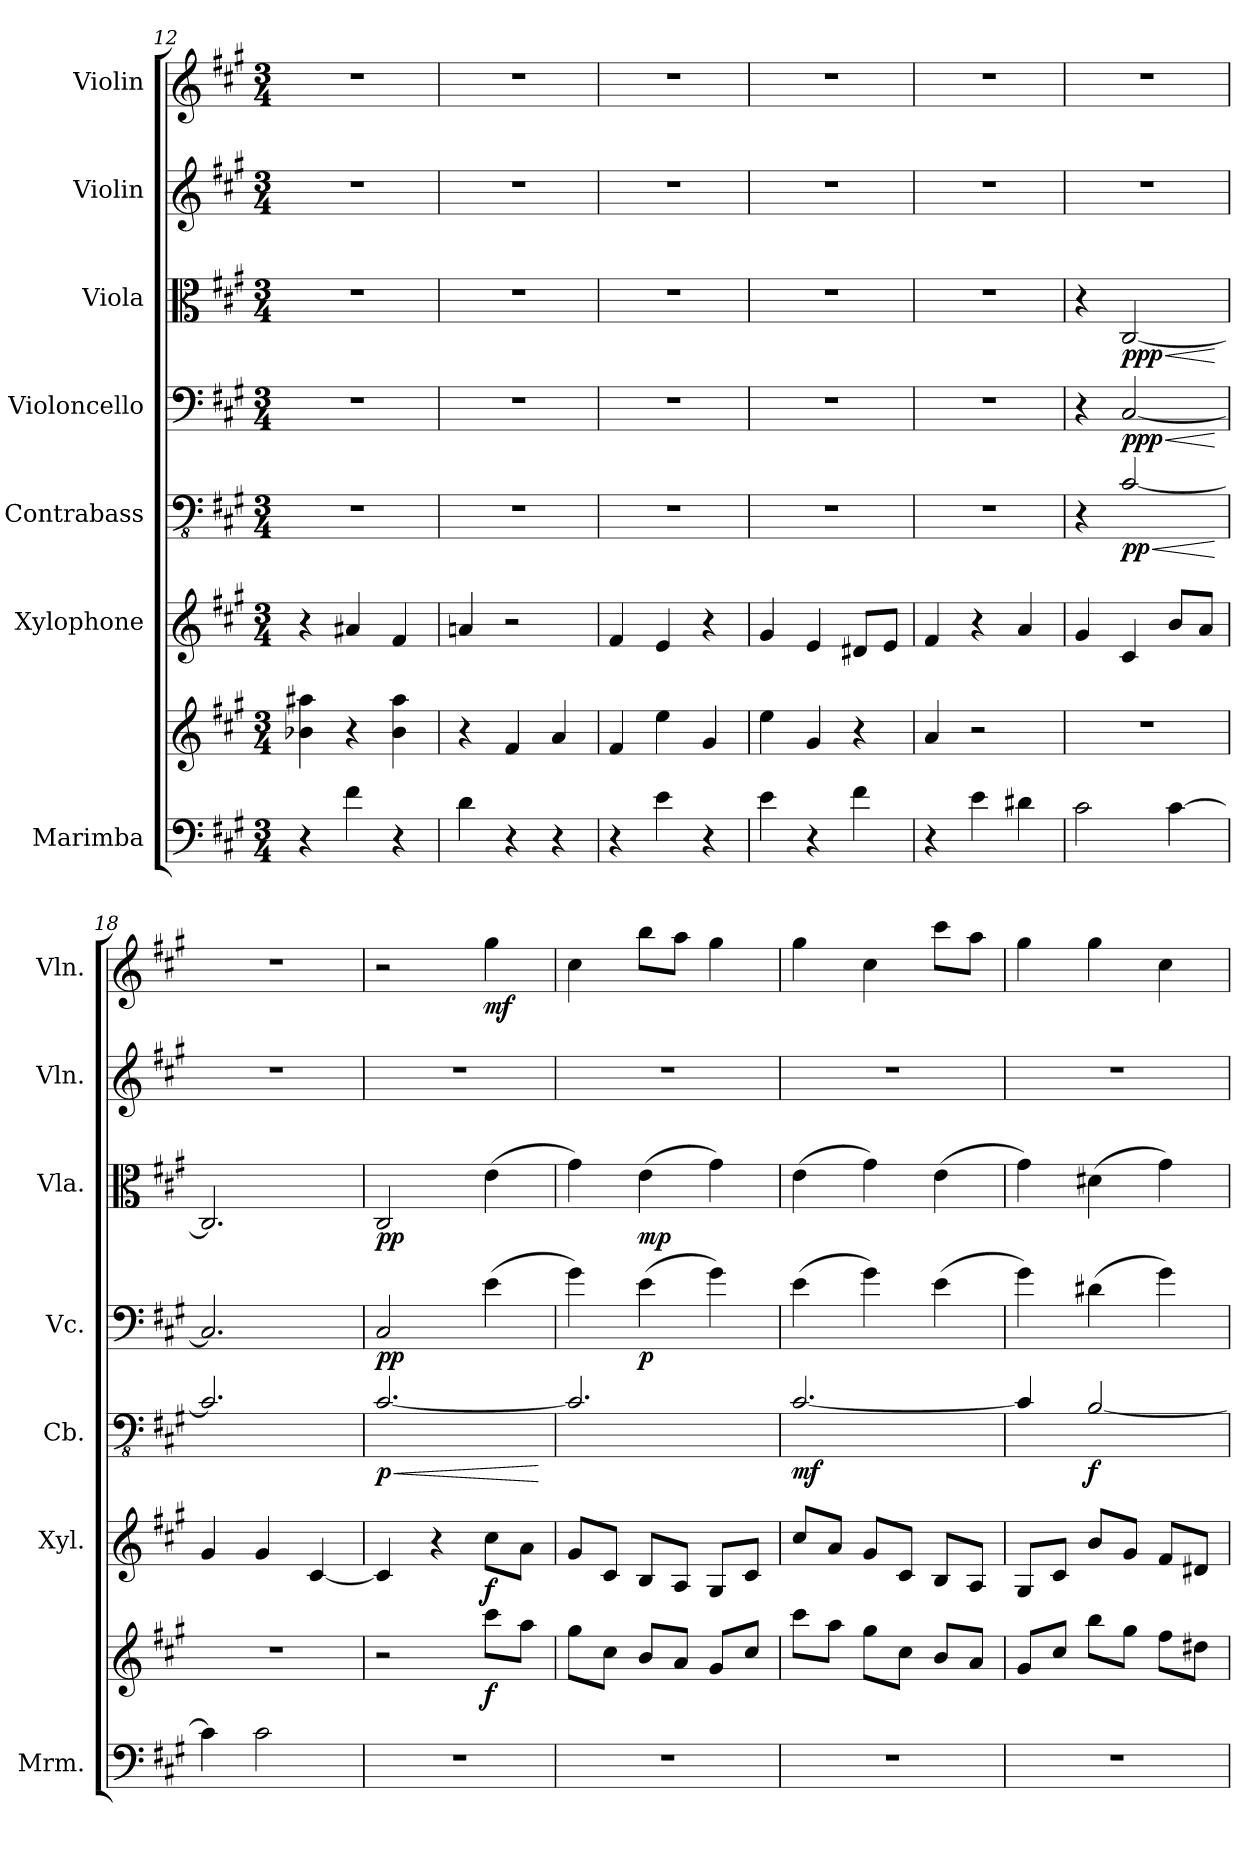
**kern	**kern	**dynam	**kern	**dynam	**kern	**dynam	**kern	**dynam	**kern	**dynam	**kern	**kern	**dynam
*part7	*part7	*part7	*part6	*part6	*part5	*part5	*part4	*part4	*part3	*part3	*part2	*part1	*part1
*staff8	*staff7	*staff7/8	*staff6	*staff6	*staff5	*staff5	*staff4	*staff4	*staff3	*staff3	*staff2	*staff1	*staff1
*I"Marimba	*	*	*I"Xylophone	*	*I"Contrabass	*	*I"Violoncello	*	*I"Viola	*	*I"Violin	*I"Violin	*
*I'Mrm.	*	*	*I'Xyl.	*	*I'Cb.	*	*I'Vc.	*	*I'Vla.	*	*I'Vln.	*I'Vln.	*
*clefF4	*clefG2	*	*clefG2	*	*clefFv4	*	*clefF4	*	*clefC3	*	*clefG2	*clefG2	*
*	*	*	*ITrd-7c-12	*	*ITrd7c12	*	*	*	*	*	*	*	*
*k[f#c#g#]	*k[f#c#g#]	*	*k[f#c#g#]	*	*k[f#c#g#]	*	*k[f#c#g#]	*	*k[f#c#g#]	*	*k[f#c#g#]	*k[f#c#g#]	*
*M3/4	*M3/4	*	*M3/4	*	*M3/4	*	*M3/4	*	*M3/4	*	*M3/4	*M3/4	*
=12	=12	=12	=12	=12	=12	=12	=12	=12	=12	=12	=12	=12	=12
4r	4b-X\ 4aa#X\	.	4r	.	2.r	.	2.r	.	2.r	.	2.r	2.r	.
4f#\	4r	.	4aa#X/	.	.	.	.	.	.	.	.	.	.
4r	4b-\ 4aa#\	.	4ff#/	.	.	.	.	.	.	.	.	.	.
!!LO:LB:g=z
=13	=13	=13	=13	=13	=13	=13	=13	=13	=13	=13	=13	=13	=13
4d\	4r	.	4aan/	.	2.r	.	2.r	.	2.r	.	2.r	2.r	.
4r	4f#/	.	2r	.	.	.	.	.	.	.	.	.	.
4r	4a/	.	.	.	.	.	.	.	.	.	.	.	.
=14	=14	=14	=14	=14	=14	=14	=14	=14	=14	=14	=14	=14	=14
4r	4f#/	.	4ff#/	.	2.r	.	2.r	.	2.r	.	2.r	2.r	.
4e\	4ee\	.	4ee/	.	.	.	.	.	.	.	.	.	.
4r	4g#/	.	4r	.	.	.	.	.	.	.	.	.	.
=15	=15	=15	=15	=15	=15	=15	=15	=15	=15	=15	=15	=15	=15
4e\	4ee\	.	4gg#/	.	2.r	.	2.r	.	2.r	.	2.r	2.r	.
4r	4g#/	.	4ee/	.	.	.	.	.	.	.	.	.	.
4f#\	4r	.	8dd#X/L	.	.	.	.	.	.	.	.	.	.
.	.	.	8ee/J	.	.	.	.	.	.	.	.	.	.
=16	=16	=16	=16	=16	=16	=16	=16	=16	=16	=16	=16	=16	=16
4r	4a/	.	4ff#/	.	2.r	.	2.r	.	2.r	.	2.r	2.r	.
4e\	2r	.	4r	.	.	.	.	.	.	.	.	.	.
4d#X\	.	.	4aa/	.	.	.	.	.	.	.	.	.	.
=17	=17	=17	=17	=17	=17	=17	=17	=17	=17	=17	=17	=17	=17
2c#\	2.r	.	4gg#/	.	4r	.	4r	.	4r	.	2.r	2.r	.
!	!	!	!	!	!	!LO:HP:b	!	!LO:HP:b	!	!LO:HP:b	!	!	!
!	!	!	!	!	!	!LO:DY:n=1:b	!	!LO:DY:n=1:b	!	!LO:DY:n=1:b	!	!	!
.	.	.	4cc#/	.	[2CC#/	< pp	[2C#/	< ppp	[2C#/	< ppp	.	.	.
[4c#\	.	.	8bb/L	.	.	.	.	.	.	.	.	.	.
.	.	.	8aa/J	.	.	.	.	.	.	.	.	.	.
.	.	.	.	.	.	[	.	[	.	[	.	.	.
=18	=18	=18	=18	=18	=18	=18	=18	=18	=18	=18	=18	=18	=18
4c#\]	2.r	.	4gg#/	.	2.CC#/]	.	2.C#/]	.	2.C#/]	.	2.r	2.r	.
2c#\	.	.	4gg#/	.	.	.	.	.	.	.	.	.	.
.	.	.	[4cc#/	.	.	.	.	.	.	.	.	.	.
=19	=19	=19	=19	=19	=19	=19	=19	=19	=19	=19	=19	=19	=19
!	!	!	!	!	!	!LO:HP:b	!	!	!	!	!	!	!
!	!	!	!	!	!	!LO:DY:n=1:b	!	!LO:DY:b	!	!LO:DY:b	!	!	!
2.r	2r	.	4cc#/]	.	[2.CC#/	< p	2C#/	pp	2C#/	pp	2.r	2r	.
.	.	.	4r	.	.	.	.	.	.	.	.	.	.
!	!	!LO:DY:b	!	!LO:DY:b	!	!	!	!	!	!	!	!	!LO:DY:b
.	8ccc#\L	f	8ccc#\L	f	.	.	(4e\	.	(4e\	.	.	4gg#\	mf
.	8aa\J	.	8aa\J	.	.	.	.	.	.	.	.	.	.
.	.	.	.	.	.	[	.	.	.	.	.	.	.
=20	=20	=20	=20	=20	=20	=20	=20	=20	=20	=20	=20	=20	=20
2.r	8gg#\L	.	8gg#/L	.	2.CC#/]	.	4g#\)	.	4g#\)	.	2.r	4cc#\	.
.	8cc#\J	.	8cc#/J	.	.	.	.	.	.	.	.	.	.
!	!	!	!	!	!	!	!	!LO:DY:b	!	!LO:DY:b	!	!	!
.	8b/L	.	8b/L	.	.	.	(4e\	p	(4e\	mp	.	8bb\L	.
.	8a/J	.	8a/J	.	.	.	.	.	.	.	.	8aa\J	.
.	8g#/L	.	8g#/L	.	.	.	4g#\)	.	4g#\)	.	.	4gg#\	.
.	8cc#/J	.	8cc#/J	.	.	.	.	.	.	.	.	.	.
=21	=21	=21	=21	=21	=21	=21	=21	=21	=21	=21	=21	=21	=21
!	!	!	!	!	!	!LO:DY:b	!	!	!	!	!	!	!
2.r	8ccc#\L	.	8ccc#/L	.	[2.CC#/	mf	(4e\	.	(4e\	.	2.r	4gg#\	.
.	8aa\J	.	8aa/J	.	.	.	.	.	.	.	.	.	.
.	8gg#\L	.	8gg#/L	.	.	.	4g#\)	.	4g#\)	.	.	4cc#\	.
.	8cc#\J	.	8cc#/J	.	.	.	.	.	.	.	.	.	.
.	8b/L	.	8b/L	.	.	.	(4e\	.	(4e\	.	.	8ccc#\L	.
.	8a/J	.	8a/J	.	.	.	.	.	.	.	.	8aa\J	.
=22	=22	=22	=22	=22	=22	=22	=22	=22	=22	=22	=22	=22	=22
2.r	8g#/L	.	8g#/L	.	4CC#/]	.	4g#\)	.	4g#\)	.	2.r	4gg#\	.
.	8cc#/J	.	8cc#/J	.	.	.	.	.	.	.	.	.	.
!	!	!	!	!	!	!LO:DY:b	!	!	!	!	!	!	!
.	8bb\L	.	8bb/L	.	[2BBB/	f	(4d#X\	.	(4d#X\	.	.	4gg#\	.
.	8gg#\J	.	8gg#/J	.	.	.	.	.	.	.	.	.	.
.	8ff#\L	.	8ff#/L	.	.	.	4g#\)	.	4g#\)	.	.	4cc#\	.
.	8dd#X\J	.	8dd#X/J	.	.	.	.	.	.	.	.	.	.
=	=	=	=	=	=	=	=	=	=	=	=	=	=
*-	*-	*-	*-	*-	*-	*-	*-	*-	*-	*-	*-	*-	*-
